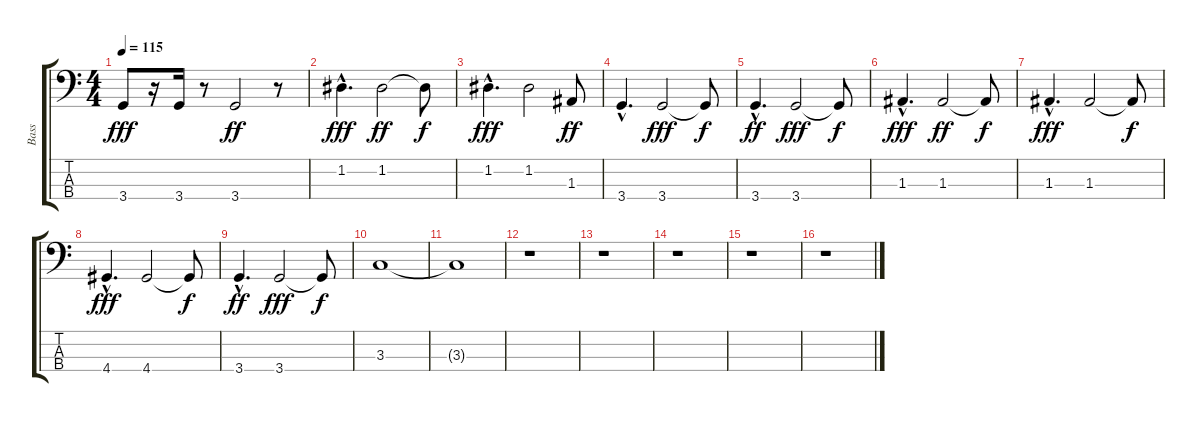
\track ("Bass" "Bass") {instrument fretlessbass}
\staff {score tabs}
\tuning (G2 D2 A1 E1) {hide}
\ts (4 4)
\tempo 115
\clef f4
\ks c
3.4.8{dy fff} r.16 3.4.16 r.8 3.4.2{dy ff} r.8 |
1.2{hac}.4{d dy fff} 1.2.2{dy ff} 1.2{t}.8{dy f} |
1.2{hac}.4{d dy fff} 1.2.2 1.3.8{dy ff} |
3.4{hac}.4{d} 3.4.2{dy fff} 3.4{t}.8{dy f} |
3.4{hac}.4{d dy ff} 3.4.2{dy fff} 3.4{t}.8{dy f} |
1.3{hac}.4{d dy fff} 1.3.2{dy ff} 1.3{t}.8{dy f} |
1.3{hac}.4{d dy fff} 1.3.2 1.3{t}.8{dy f} |
4.4{hac}.4{d dy fff} 4.4.2 4.4{t}.8{dy f} |
3.4{hac}.4{d dy ff} 3.4.2{dy fff} 3.4{t}.8{dy f} |
3.3.1 |
3.3{t}.1 |
r.1 |
r.1 |
r.1 |
r.1 |
r.1
